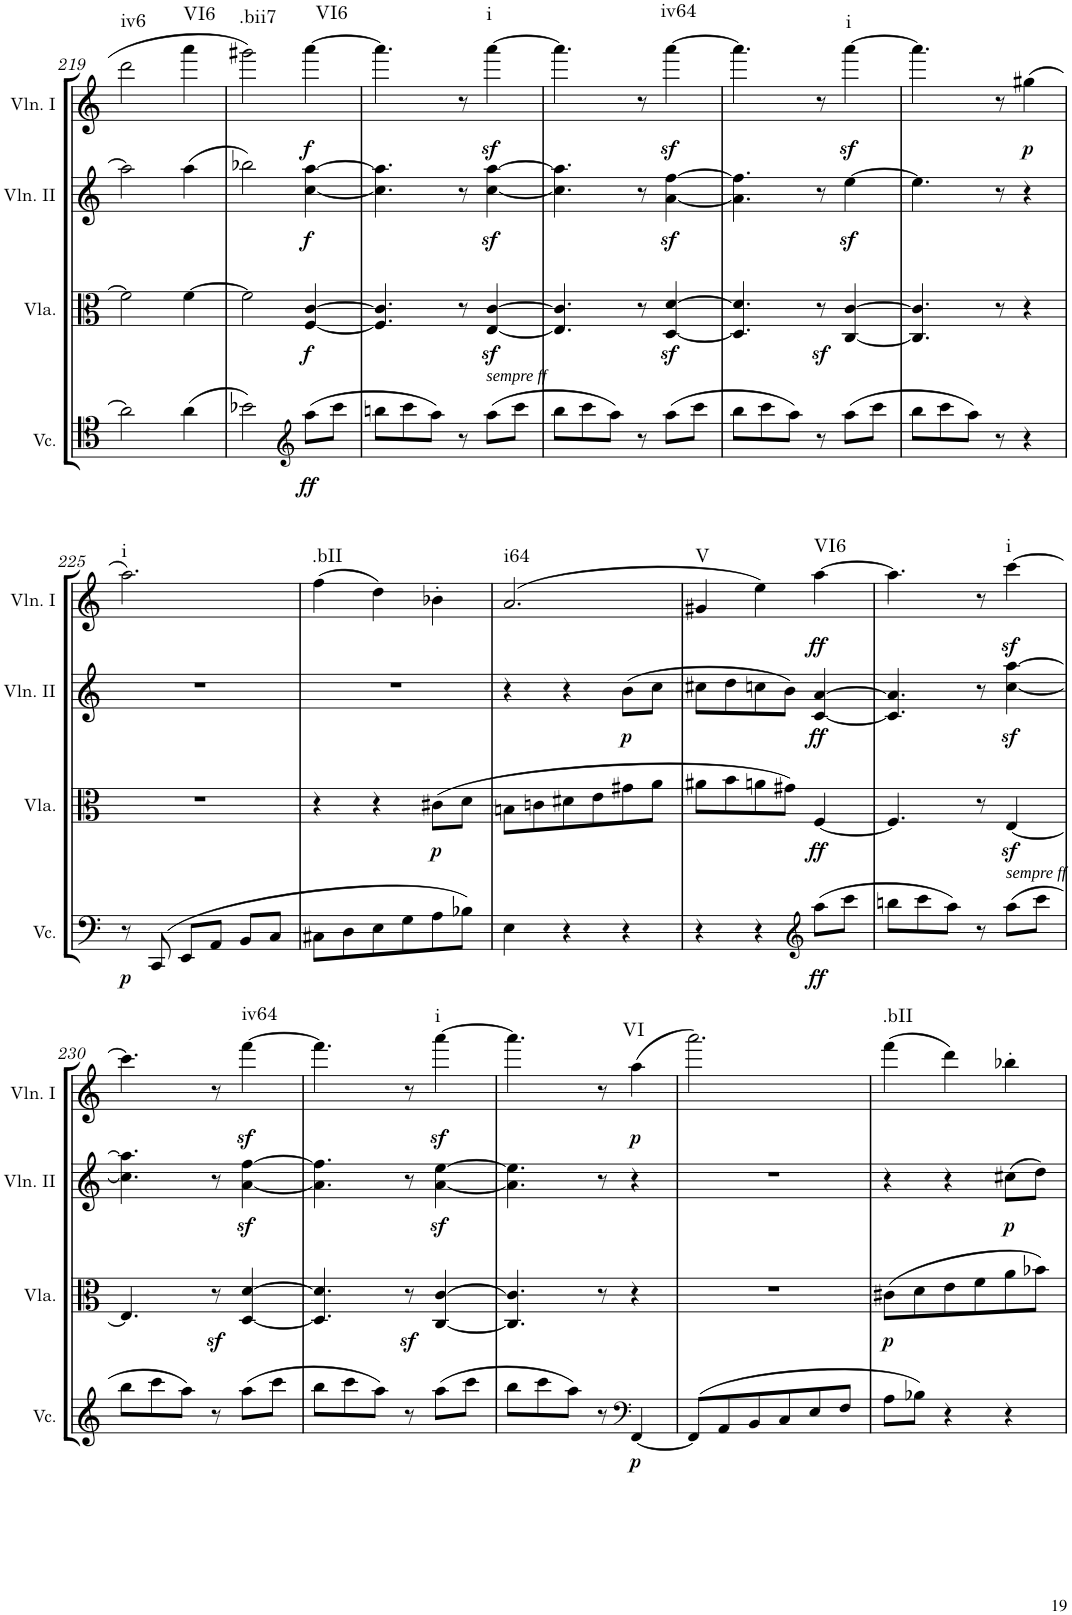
**kern	**dynam	**kern	**dynam	**kern	**dynam	**kern	**dynam	**harte
*part4	*part4	*part3	*part3	*part2	*part2	*part1	*part1	*part1
*staff4	*staff4	*staff3	*staff3	*staff2	*staff2	*staff1	*staff1	*
*I"Violoncello	*	*I"Viola	*	*I"Violin II	*	*I"Violin I	*	*
*I'Vc.	*	*I'Vla.	*	*I'Vln. II	*	*I'Vln. I	*	*
!!LO:PB:g=z
*clefC4	*	*clefC3	*	*clefG2	*	*clefG2	*	*
*k[]	*	*k[]	*	*k[]	*	*k[]	*	*
*M3/4	*	*M3/4	*	*M3/4	*	*M3/4	*	*
=219	=219	=219	=219	=219	=219	=219	=219	=219
!	!	!	!	!	!	!	!	!LO:H:kt=iv6
2a\]	.	2f\]	.	2aa\]	.	2ddd\	.	N
!	!	!	!	!	!	!	!	!LO:H:kt=VI6
(4a\	.	[4f\	.	(4aa\	.	4aaa\	.	N
=220	=220	=220	=220	=220	=220	=220	=220	=220
!	!	!	!	!	!	!	!	!LO:H:kt=.bii7
2b-X\)	.	2f\]	.	2bb-X\)	.	2ggg#X\	.	N
*clefG2	*	*	*	*	*	*	*	*
!	!LO:DY:b	!	!LO:DY:b	!	!LO:DY:b	!	!LO:DY:b	!LO:H:kt=VI6
(8aa\L	ff	[4F/ [4c/	f	[4cc\ [4aa\	f	[4aaa\	f	N
8ccc\J	.	.	.	.	.	.	.	.
=221	=221	=221	=221	=221	=221	=221	=221	=221
8bbn\L	.	4.F/] 4.c/]	.	4.cc\] 4.aa\]	.	4.aaa\]	.	.
8ccc\	.	.	.	.	.	.	.	.
8aa\J)	.	.	.	.	.	.	.	.
8r	.	8r	.	8r	.	8r	.	.
!LO:TX:a:i:t=sempre ff	!	!	!	!	!	!	!	!
!	!	!	!	!	!	!	!LO:DY:b	!LO:H:kt=i
(8aa\L	.	[4E/z< [4c/z<	.	[4cc\z< [4aa\z<	.	[4aaa\	sf	N
8ccc\J	.	.	.	.	.	.	.	.
=222	=222	=222	=222	=222	=222	=222	=222	=222
8bb\L	.	4.E/] 4.c/]	.	4.cc\] 4.aa\]	.	4.aaa\]	.	.
8ccc\	.	.	.	.	.	.	.	.
8aa\J)	.	.	.	.	.	.	.	.
8r	.	8r	.	8r	.	8r	.	.
!	!	!	!	!	!	!	!LO:DY:b	!LO:H:kt=iv64
(8aa\L	.	[4D/z< [4d/z<	.	[4a\z< [4ff\z<	.	[4aaa\	sf	N
8ccc\J	.	.	.	.	.	.	.	.
=223	=223	=223	=223	=223	=223	=223	=223	=223
8bb\L	.	4.D/] 4.d/]	.	4.a\] 4.ff\]	.	4.aaa\]	.	.
8ccc\	.	.	.	.	.	.	.	.
8aa\J)	.	.	.	.	.	.	.	.
!	!	!	!LO:DY:b	!	!	!	!	!
8r	.	8r	sf	8r	.	8r	.	.
!	!	!	!	!	!	!	!LO:DY:b	!LO:H:kt=i
(8aa\L	.	[4C/ [4c/	.	[4eez<\	.	[4aaa\	sf	N
8ccc\J	.	.	.	.	.	.	.	.
=224	=224	=224	=224	=224	=224	=224	=224	=224
8bb\L	.	4.C/] 4.c/]	.	4.ee\]	.	4.aaa\]	.	.
8ccc\	.	.	.	.	.	.	.	.
8aa\J)	.	.	.	.	.	.	.	.
8r	.	8r	.	8r	.	8r	.	.
!	!	!	!	!	!	!	!LO:DY:b	!
4r	.	4r	.	4r	.	(4gg#X\	p	.
!!LO:LB:g=z
=225	=225	=225	=225	=225	=225	=225	=225	=225
!	!LO:DY:b	!	!	!	!	!	!	!LO:H:kt=i
8r	p	2.r	.	2.r	.	2.aa\)	.	N
(8CC/	.	.	.	.	.	.	.	.
8EE/L	.	.	.	.	.	.	.	.
8AA/J	.	.	.	.	.	.	.	.
8BB/L	.	.	.	.	.	.	.	.
8C/J	.	.	.	.	.	.	.	.
=226	=226	=226	=226	=226	=226	=226	=226	=226
!	!	!	!	!	!	!	!	!LO:H:kt=.bII
8C#X\L	.	4r	.	2.r	.	(4ff\	.	N
8D\	.	.	.	.	.	.	.	.
8E\	.	4r	.	.	.	4dd\)	.	.
8G\	.	.	.	.	.	.	.	.
!	!	!	!LO:DY:b	!	!	!	!	!
8A\	.	(8c#X\L	p	.	.	4b-X'\	.	.
8B-X\J)	.	8d\J	.	.	.	.	.	.
=227	=227	=227	=227	=227	=227	=227	=227	=227
!	!	!	!	!	!	!	!	!LO:H:kt=i64
4E\	.	8Bn\L	.	4r	.	(2.a/	.	N
.	.	8cn\	.	.	.	.	.	.
4r	.	8d#X\	.	4r	.	.	.	.
.	.	8e\	.	.	.	.	.	.
!	!	!	!	!	!LO:DY:b	!	!	!
4r	.	8g#X\	.	(8b\L	p	.	.	.
.	.	8a\J	.	8cc\J	.	.	.	.
=228	=228	=228	=228	=228	=228	=228	=228	=228
!	!	!	!	!	!	!	!	!LO:H:kt=V
4r	.	8a#X\L	.	8cc#X\L	.	4g#X/	.	N
.	.	8b\	.	8dd\	.	.	.	.
4r	.	8an\	.	8ccn\	.	4ee\)	.	.
.	.	8g#X\J)	.	8b\J)	.	.	.	.
*clefG2	*	*	*	*	*	*	*	*
!	!LO:DY:b	!	!LO:DY:b	!	!LO:DY:b	!	!LO:DY:b	!LO:H:kt=VI6
(8aa\L	ff	[4F/	ff	[4c/ [4a/	ff	[4aa\	ff	N
8ccc\J	.	.	.	.	.	.	.	.
=229	=229	=229	=229	=229	=229	=229	=229	=229
8bbn\L	.	4.F/]	.	4.c/] 4.a/]	.	4.aa\]	.	.
8ccc\	.	.	.	.	.	.	.	.
8aa\J)	.	.	.	.	.	.	.	.
8r	.	8r	.	8r	.	8r	.	.
!LO:TX:a:i:t=sempre ff	!	!	!	!	!	!	!	!
!	!	!	!	!	!	!	!LO:DY:b	!LO:H:kt=i
(8aa\L	.	[4Ez</	.	[4cc\z< [4aa\z<	.	[4ccc\	sf	N
8ccc\J	.	.	.	.	.	.	.	.
!!LO:LB:g=z
=230	=230	=230	=230	=230	=230	=230	=230	=230
8bb\L	.	4.E/]	.	4.cc\] 4.aa\]	.	4.ccc\]	.	.
8ccc\	.	.	.	.	.	.	.	.
8aa\J)	.	.	.	.	.	.	.	.
!	!	!	!LO:DY:b	!	!	!	!	!
8r	.	8r	sf	8r	.	8r	.	.
!	!	!	!	!	!	!	!LO:DY:b	!LO:H:kt=iv64
(8aa\L	.	[4D/ [4d/	.	[4a\z< [4ff\z<	.	[4fff\	sf	N
8ccc\J	.	.	.	.	.	.	.	.
=231	=231	=231	=231	=231	=231	=231	=231	=231
8bb\L	.	4.D/] 4.d/]	.	4.a\] 4.ff\]	.	4.fff\]	.	.
8ccc\	.	.	.	.	.	.	.	.
8aa\J)	.	.	.	.	.	.	.	.
!	!	!	!LO:DY:b	!	!	!	!	!
8r	.	8r	sf	8r	.	8r	.	.
!	!	!	!	!	!	!	!LO:DY:b	!LO:H:kt=i
(8aa\L	.	[4C/ [4c/	.	[4a\z< [4ee\z<	.	[4aaa\	sf	N
8ccc\J	.	.	.	.	.	.	.	.
=232	=232	=232	=232	=232	=232	=232	=232	=232
8bb\L	.	4.C/] 4.c/]	.	4.a\] 4.ee\]	.	4.aaa\]	.	.
8ccc\	.	.	.	.	.	.	.	.
8aa\J)	.	.	.	.	.	.	.	.
8r	.	8r	.	8r	.	8r	.	.
*clefF4	*	*	*	*	*	*	*	*
!	!LO:DY:b	!	!	!	!	!	!LO:DY:b	!LO:H:kt=VI
[4FF/	p	4r	.	4r	.	(4aa\	p	N
=233	=233	=233	=233	=233	=233	=233	=233	=233
(8FF/L]	.	2.r	.	2.r	.	2.aaa\)	.	.
8AA/	.	.	.	.	.	.	.	.
8BB/	.	.	.	.	.	.	.	.
8C/	.	.	.	.	.	.	.	.
8E/	.	.	.	.	.	.	.	.
8F/J	.	.	.	.	.	.	.	.
=234	=234	=234	=234	=234	=234	=234	=234	=234
!	!	!	!LO:DY:b	!	!	!	!	!LO:H:kt=.bII
8A\L	.	(8c#X\L	p	4r	.	(4fff\	.	N
8B-X\J)	.	8d\	.	.	.	.	.	.
4r	.	8e\	.	4r	.	4ddd\)	.	.
.	.	8f\	.	.	.	.	.	.
!	!	!	!	!	!LO:DY:b	!	!	!
4r	.	8a\	.	(8cc#X\L	p	4bb-X'\	.	.
.	.	8b-X\J)	.	8dd\J)	.	.	.	.
=	=	=	=	=	=	=	=	=
*-	*-	*-	*-	*-	*-	*-	*-	*-
